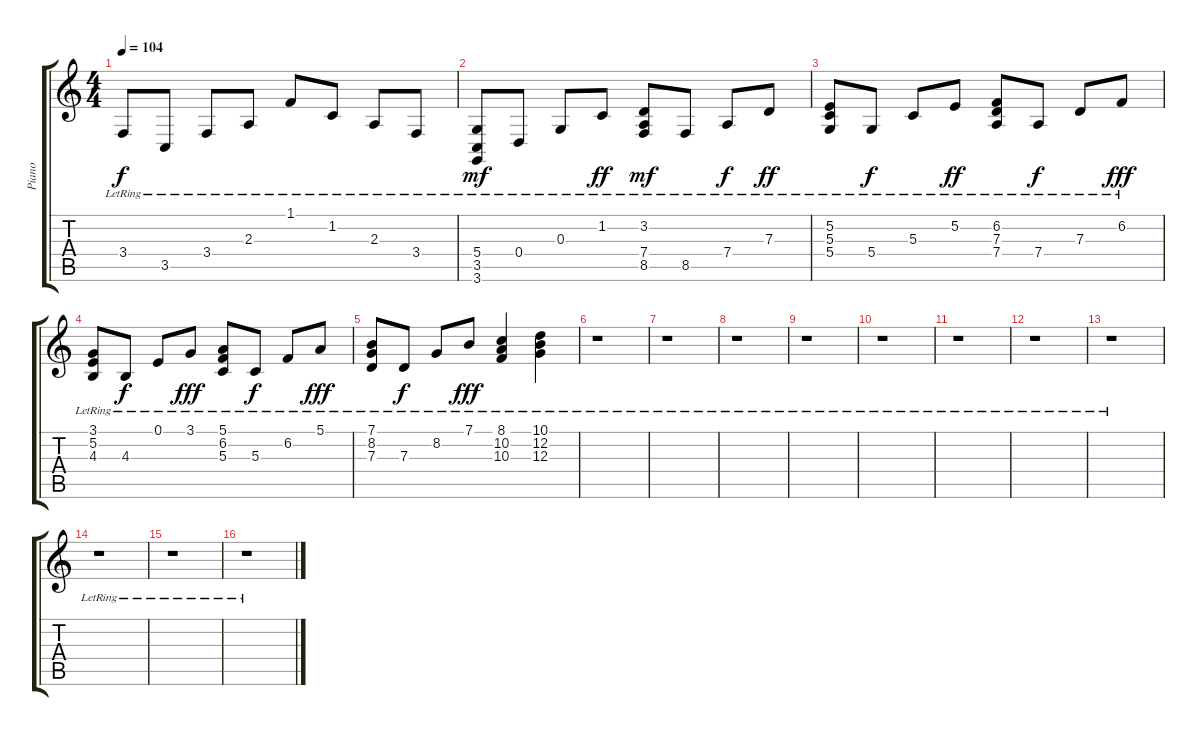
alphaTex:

\track ("Piano" "Piano") {instrument acousticgrandpiano}
\staff {score tabs}
\tuning (E4 B3 G3 D3 A2 E2) {hide}
\ts (4 4)
\tempo 104
\clef g2
\ks c
3.4{lr}.8{dy f} 3.5{lr}.8 3.4{lr}.8 2.3{lr}.8 1.1{lr}.8 1.2{lr}.8 2.3{lr}.8 3.4{lr}.8 |
(5.4{lr} 3.5{lr} 3.6{lr}).8{dy mf} 0.4{lr}.8 0.3{lr}.8 1.2{lr}.8{dy ff} (3.2{lr} 7.4{lr} 8.5{lr}).8{dy mf} 8.5{lr}.8 7.4{lr}.8{dy f} 7.3{lr}.8{dy ff} |
(5.2{lr} 5.3{lr} 5.4{lr}).8 5.4{lr}.8{dy f} 5.3{lr}.8 5.2{lr}.8{dy ff} (6.2{lr} 7.3{lr} 7.4{lr}).8 7.4{lr}.8{dy f} 7.3{lr}.8 6.2{lr}.8{dy fff} |
(3.1{lr} 5.2{lr} 4.3{lr}).8 4.3{lr}.8{dy f} 0.1{lr}.8 3.1{lr}.8{dy fff} (5.1{lr} 6.2{lr} 5.3{lr}).8 5.3{lr}.8{dy f} 6.2{lr}.8 5.1{lr}.8{dy fff} |
(7.1{lr} 8.2{lr} 7.3{lr}).8 7.3{lr}.8{dy f} 8.2{lr}.8 7.1{lr}.8{dy fff} (8.1{lr} 10.2{lr} 10.3{lr}).4 (10.1{lr} 12.2{lr} 12.3{lr}).4 |
r.1 |
r.1 |
r.1 |
r.1 |
r.1 |
r.1 |
r.1 |
r.1 |
r.1 |
r.1 |
r.1
